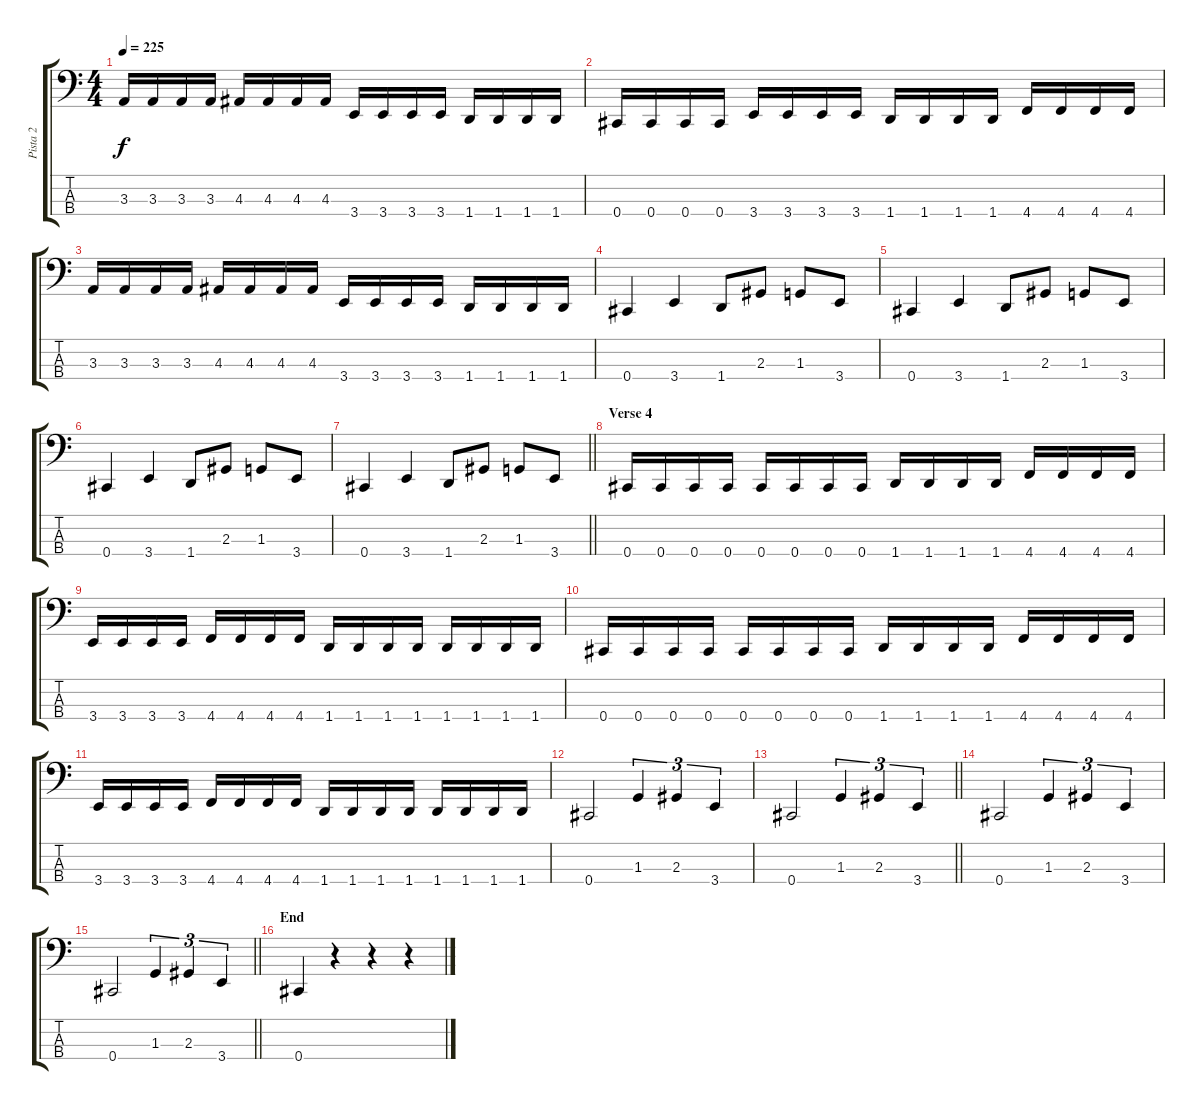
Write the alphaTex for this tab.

\track ("Pista 2" "Pista 2") {instrument slapbass2}
\staff {score tabs}
\tuning (E2 B1 Gb1 Db1) {hide}
\ts (4 4)
\tempo 225
\clef f4
\ks c
3.3.16{dy f} 3.3.16 3.3.16 3.3.16 4.3.16 4.3.16 4.3.16 4.3.16 3.4.16 3.4.16 3.4.16 3.4.16 1.4.16 1.4.16 1.4.16 1.4.16 |
0.4.16 0.4.16 0.4.16 0.4.16 3.4.16 3.4.16 3.4.16 3.4.16 1.4.16 1.4.16 1.4.16 1.4.16 4.4.16 4.4.16 4.4.16 4.4.16 |
3.3.16 3.3.16 3.3.16 3.3.16 4.3.16 4.3.16 4.3.16 4.3.16 3.4.16 3.4.16 3.4.16 3.4.16 1.4.16 1.4.16 1.4.16 1.4.16 |
0.4.4 3.4.4 1.4.8 2.3.8 1.3.8 3.4.8 |
0.4.4 3.4.4 1.4.8 2.3.8 1.3.8 3.4.8 |
0.4.4 3.4.4 1.4.8 2.3.8 1.3.8 3.4.8 |
\barLineRight lightlight
0.4.4 3.4.4 1.4.8 2.3.8 1.3.8 3.4.8 |
\section ("" "Verse 4")
0.4.16 0.4.16 0.4.16 0.4.16 0.4.16 0.4.16 0.4.16 0.4.16 1.4.16 1.4.16 1.4.16 1.4.16 4.4.16 4.4.16 4.4.16 4.4.16 |
3.4.16 3.4.16 3.4.16 3.4.16 4.4.16 4.4.16 4.4.16 4.4.16 1.4.16 1.4.16 1.4.16 1.4.16 1.4.16 1.4.16 1.4.16 1.4.16 |
0.4.16 0.4.16 0.4.16 0.4.16 0.4.16 0.4.16 0.4.16 0.4.16 1.4.16 1.4.16 1.4.16 1.4.16 4.4.16 4.4.16 4.4.16 4.4.16 |
3.4.16 3.4.16 3.4.16 3.4.16 4.4.16 4.4.16 4.4.16 4.4.16 1.4.16 1.4.16 1.4.16 1.4.16 1.4.16 1.4.16 1.4.16 1.4.16 |
0.4.2 1.3.4{tu (3 2)} 2.3.4{tu (3 2)} 3.4.4{tu (3 2)} |
\barLineRight lightlight
0.4.2 1.3.4{tu (3 2)} 2.3.4{tu (3 2)} 3.4.4{tu (3 2)} |
0.4.2 1.3.4{tu (3 2)} 2.3.4{tu (3 2)} 3.4.4{tu (3 2)} |
\barLineRight lightlight
0.4.2 1.3.4{tu (3 2)} 2.3.4{tu (3 2)} 3.4.4{tu (3 2)} |
\section ("" "End")
0.4.4 r.4 r.4 r.4
